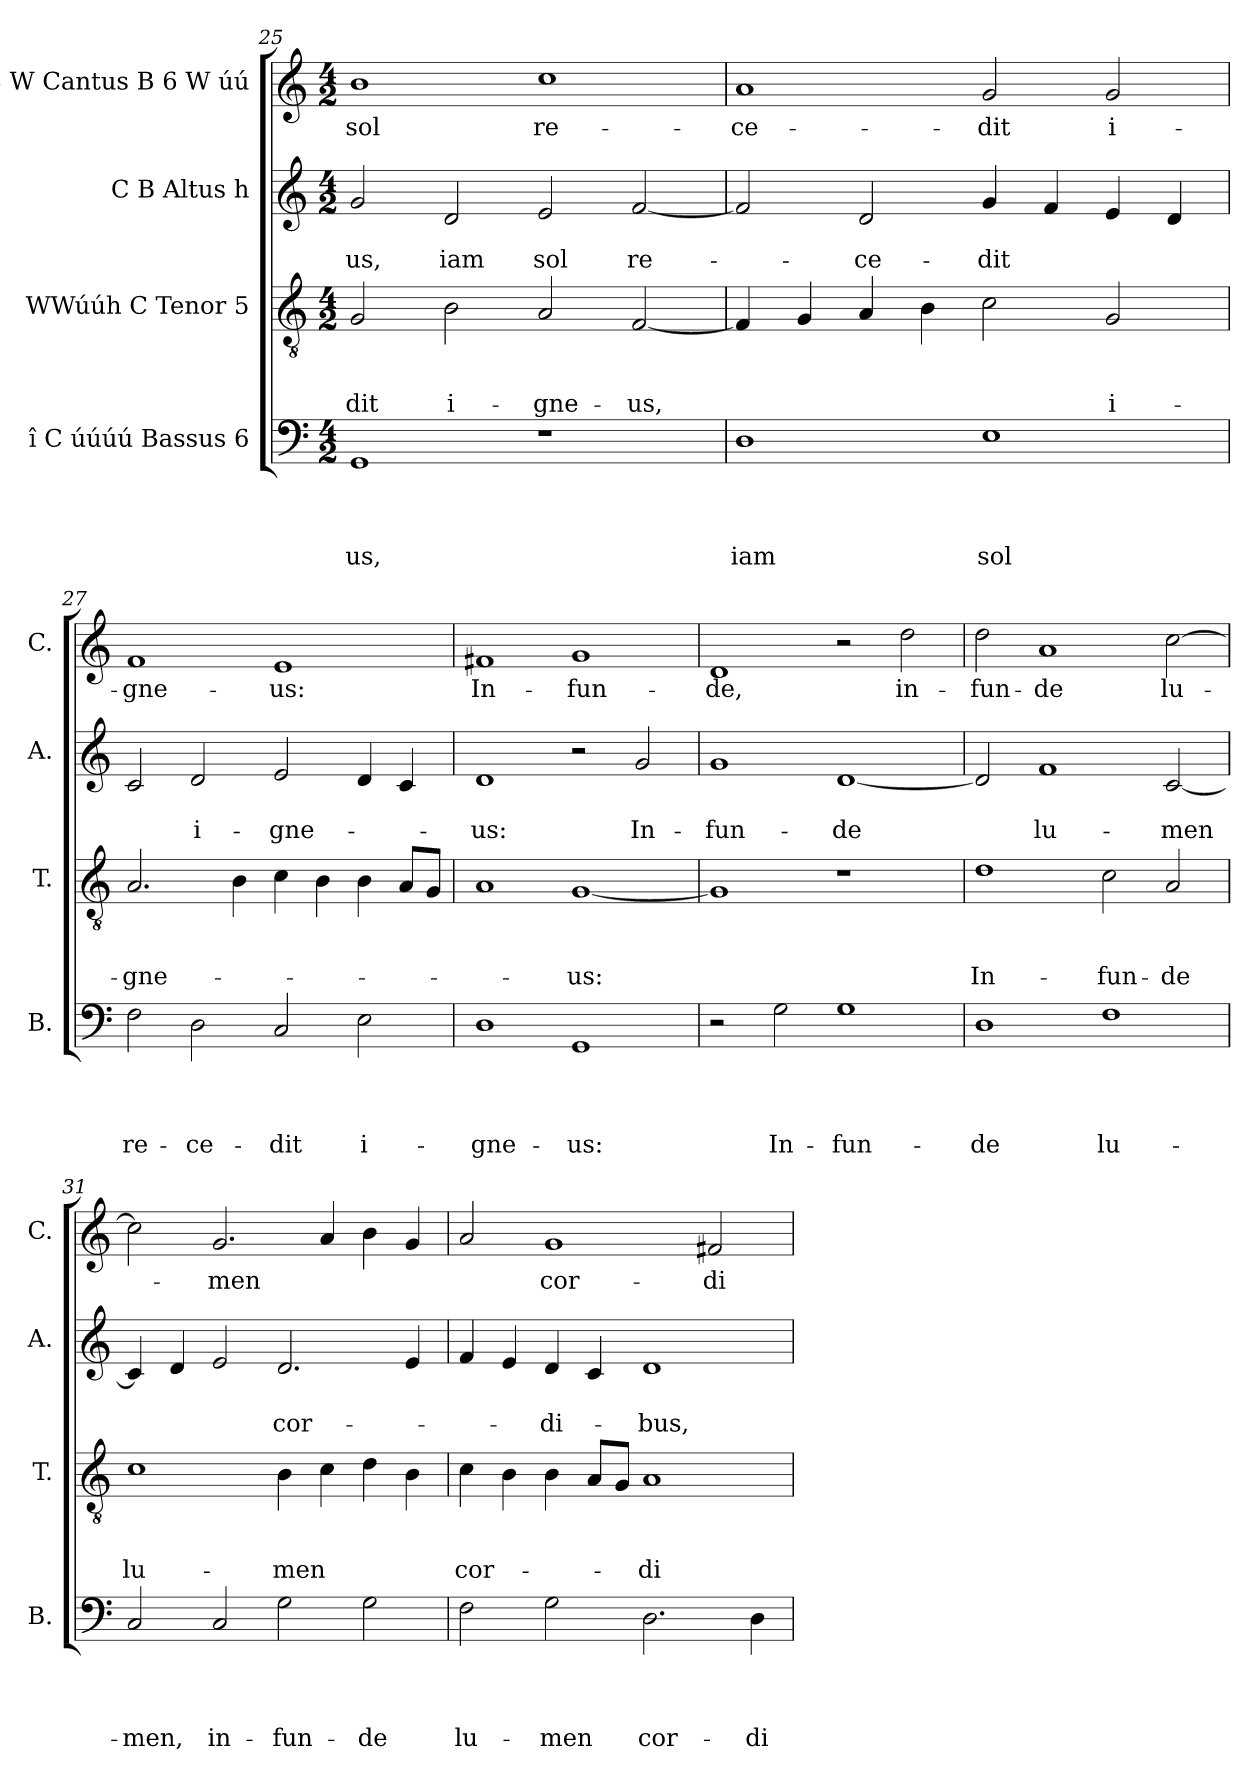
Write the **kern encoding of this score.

**kern	**text	**text	**text	**text	**kern	**text	**text	**text	**kern	**text	**text	**kern	**text
*part4	*part4	*part4	*part4	*part4	*part3	*part3	*part3	*part3	*part2	*part2	*part2	*part1	*part1
*staff4	*staff4	*staff4	*staff4	*staff4	*staff3	*staff3	*staff3	*staff3	*staff2	*staff2	*staff2	*staff1	*staff1
*I"î C úúúú Bassus 6	*	*	*	*	*I"WWúúh C Tenor 5	*	*	*	*I"C B Altus h	*	*	*I"C W Cantus B 6 W úú	*
*I'B.	*	*	*	*	*I'T.	*	*	*	*I'A.	*	*	*I'C.	*
*clefF4	*	*	*	*	*clefGv2	*	*	*	*clefG2	*	*	*clefG2	*
*k[]	*	*	*	*	*k[]	*	*	*	*k[]	*	*	*k[]	*
*C:	*	*	*	*	*C:	*	*	*	*C:	*	*	*C:	*
*M4/2	*	*	*	*	*M4/2	*	*	*	*M4/2	*	*	*M4/2	*
=25	=25	=25	=25	=25	=25	=25	=25	=25	=25	=25	=25	=25	=25
!	!	!	!	!LO:LY:b	!	!	!	!LO:LY:b	!	!	!LO:LY:b	!	!LO:LY:b
1GG	.	.	.	-us,	2G/	.	.	-dit	2g/	.	-us,	1b	sol
!	!	!	!	!	!	!	!	!LO:LY:b	!	!	!LO:LY:b	!	!
.	.	.	.	.	2B\	.	.	i-	2d/	.	iam	.	.
!	!	!	!	!	!	!	!	!LO:LY:b	!	!	!LO:LY:b	!	!LO:LY:b
1r	.	.	.	.	2A/	.	.	-gne-	2e/	.	sol	1cc	re-
!	!	!	!	!	!	!	!	!LO:LY:b	!	!	!LO:LY:b	!	!
.	.	.	.	.	[<2F/	.	.	-us,	[<2f/	.	re-	.	.
!!LO:LB:g=z
=26	=26	=26	=26	=26	=26	=26	=26	=26	=26	=26	=26	=26	=26
!	!	!	!	!LO:LY:b	!	!	!	!	!	!	!	!	!LO:LY:b
1D	.	.	.	iam	4F/]	.	.	.	2f/]	.	.	1a	-ce-
.	.	.	.	.	4G/	.	.	.	.	.	.	.	.
!	!	!	!	!	!	!	!	!	!	!	!LO:LY:b	!	!
.	.	.	.	.	4A/	.	.	.	2d/	.	-ce-	.	.
.	.	.	.	.	4B\	.	.	.	.	.	.	.	.
!	!	!	!	!LO:LY:b	!	!	!	!	!	!	!LO:LY:b	!	!LO:LY:b
1E	.	.	.	sol	2c\	.	.	.	4g/	.	-dit	2g/	-dit
.	.	.	.	.	.	.	.	.	4f/	.	.	.	.
!	!	!	!	!	!	!	!	!LO:LY:b	!	!	!	!	!LO:LY:b
.	.	.	.	.	2G/	.	.	i-	4e/	.	.	2g/	i-
.	.	.	.	.	.	.	.	.	4d/	.	.	.	.
=27	=27	=27	=27	=27	=27	=27	=27	=27	=27	=27	=27	=27	=27
!	!	!	!	!LO:LY:b	!	!	!	!LO:LY:b	!	!	!	!	!LO:LY:b
2F\	.	.	.	re-	2.A/	.	.	-gne-	2c/	.	.	1f	-gne-
!	!	!	!	!LO:LY:b	!	!	!	!	!	!	!LO:LY:b	!	!
2D\	.	.	.	-ce-	.	.	.	.	2d/	.	i-	.	.
.	.	.	.	.	4B\	.	.	.	.	.	.	.	.
!	!	!	!	!LO:LY:b	!	!	!	!	!	!	!LO:LY:b	!	!LO:LY:b
2C/	.	.	.	-dit	4c\	.	.	.	2e/	.	-gne-	1e	-us:
.	.	.	.	.	4B\	.	.	.	.	.	.	.	.
!	!	!	!	!LO:LY:b	!	!	!	!	!	!	!	!	!
2E\	.	.	.	i-	4B\	.	.	.	4d/	.	.	.	.
.	.	.	.	.	8A/L	.	.	.	4c/	.	.	.	.
.	.	.	.	.	8G/J	.	.	.	.	.	.	.	.
=28	=28	=28	=28	=28	=28	=28	=28	=28	=28	=28	=28	=28	=28
!	!	!	!	!LO:LY:b	!	!	!	!	!	!	!LO:LY:b	!	!LO:LY:b
1D	.	.	.	-gne-	1A	.	.	.	1d	.	-us:	1f#X	In-
!	!	!	!	!LO:LY:b	!	!	!	!LO:LY:b	!	!	!	!	!LO:LY:b
1GG	.	.	.	-us:	[<1G	.	.	-us:	2r	.	.	1g	-fun-
!	!	!	!	!	!	!	!	!	!	!	!LO:LY:b	!	!
.	.	.	.	.	.	.	.	.	2g/	.	In-	.	.
=29	=29	=29	=29	=29	=29	=29	=29	=29	=29	=29	=29	=29	=29
!	!	!	!	!	!	!	!	!	!	!	!LO:LY:b	!	!LO:LY:b
2r	.	.	.	.	1G]	.	.	.	1g	.	-fun-	1d	-de,
!	!	!	!	!LO:LY:b	!	!	!	!	!	!	!	!	!
2G\	.	.	.	In-	.	.	.	.	.	.	.	.	.
!	!	!	!	!LO:LY:b	!	!	!	!	!	!	!LO:LY:b	!	!
1G	.	.	.	-fun-	1r	.	.	.	[<1d	.	-de	2r	.
!	!	!	!	!	!	!	!	!	!	!	!	!	!LO:LY:b
.	.	.	.	.	.	.	.	.	.	.	.	2dd\	in-
=30	=30	=30	=30	=30	=30	=30	=30	=30	=30	=30	=30	=30	=30
!	!	!	!	!LO:LY:b	!	!	!	!LO:LY:b	!	!	!	!	!LO:LY:b
1D	.	.	.	-de	1d	.	.	In-	2d/]	.	.	2dd\	-fun-
!	!	!	!	!	!	!	!	!	!	!	!LO:LY:b	!	!LO:LY:b
.	.	.	.	.	.	.	.	.	1f	.	lu-	1a	-de
!	!	!	!	!LO:LY:b	!	!	!	!LO:LY:b	!	!	!	!	!
1F	.	.	.	lu-	2c\	.	.	-fun-	.	.	.	.	.
!	!	!	!	!	!	!	!	!LO:LY:b	!	!	!LO:LY:b	!	!LO:LY:b
.	.	.	.	.	2A/	.	.	-de	[<2c/	.	-men	[<2cc\	lu-
!!LO:LB:g=z
=31	=31	=31	=31	=31	=31	=31	=31	=31	=31	=31	=31	=31	=31
!	!	!	!	!LO:LY:b	!	!	!	!LO:LY:b	!	!	!	!	!
2C/	.	.	.	-men,	1c	.	.	lu-	4c/]	.	.	2cc\]	.
.	.	.	.	.	.	.	.	.	4d/	.	.	.	.
!	!	!	!	!LO:LY:b	!	!	!	!	!	!	!	!	!LO:LY:b
2C/	.	.	.	in-	.	.	.	.	2e/	.	.	2.g/	-men
!	!	!	!	!LO:LY:b	!	!	!	!LO:LY:b	!	!	!LO:LY:b	!	!
2G\	.	.	.	-fun-	4B\	.	.	-men	2.d/	.	cor-	.	.
.	.	.	.	.	4c\	.	.	.	.	.	.	4a/	.
!	!	!	!	!LO:LY:b	!	!	!	!	!	!	!	!	!
2G\	.	.	.	-de	4d\	.	.	.	.	.	.	4b\	.
.	.	.	.	.	4B\	.	.	.	4e/	.	.	4g/	.
=32	=32	=32	=32	=32	=32	=32	=32	=32	=32	=32	=32	=32	=32
!	!	!	!	!LO:LY:b	!	!	!	!LO:LY:b	!	!	!	!	!
2F\	.	.	.	lu-	4c\	.	.	cor-	4f/	.	.	2a/	.
.	.	.	.	.	4B\	.	.	.	4e/	.	.	.	.
!	!	!	!	!LO:LY:b	!	!	!	!	!	!	!LO:LY:b	!	!LO:LY:b
2G\	.	.	.	-men	4B\	.	.	.	4d/	.	-di-	1g	cor-
.	.	.	.	.	8A/L	.	.	.	4c/	.	.	.	.
.	.	.	.	.	8G/J	.	.	.	.	.	.	.	.
!	!	!	!	!LO:LY:b	!	!	!	!LO:LY:b	!	!	!LO:LY:b	!	!
2.D\	.	.	.	cor-	1A	.	.	-di-	1d	.	-bus,	.	.
!	!	!	!	!	!	!	!	!	!	!	!	!	!LO:LY:b
.	.	.	.	.	.	.	.	.	.	.	.	2f#X/	-di-
!	!	!	!	!LO:LY:b	!	!	!	!	!	!	!	!	!
4D\	.	.	.	-di-	.	.	.	.	.	.	.	.	.
=	=	=	=	=	=	=	=	=	=	=	=	=	=
*-	*-	*-	*-	*-	*-	*-	*-	*-	*-	*-	*-	*-	*-
